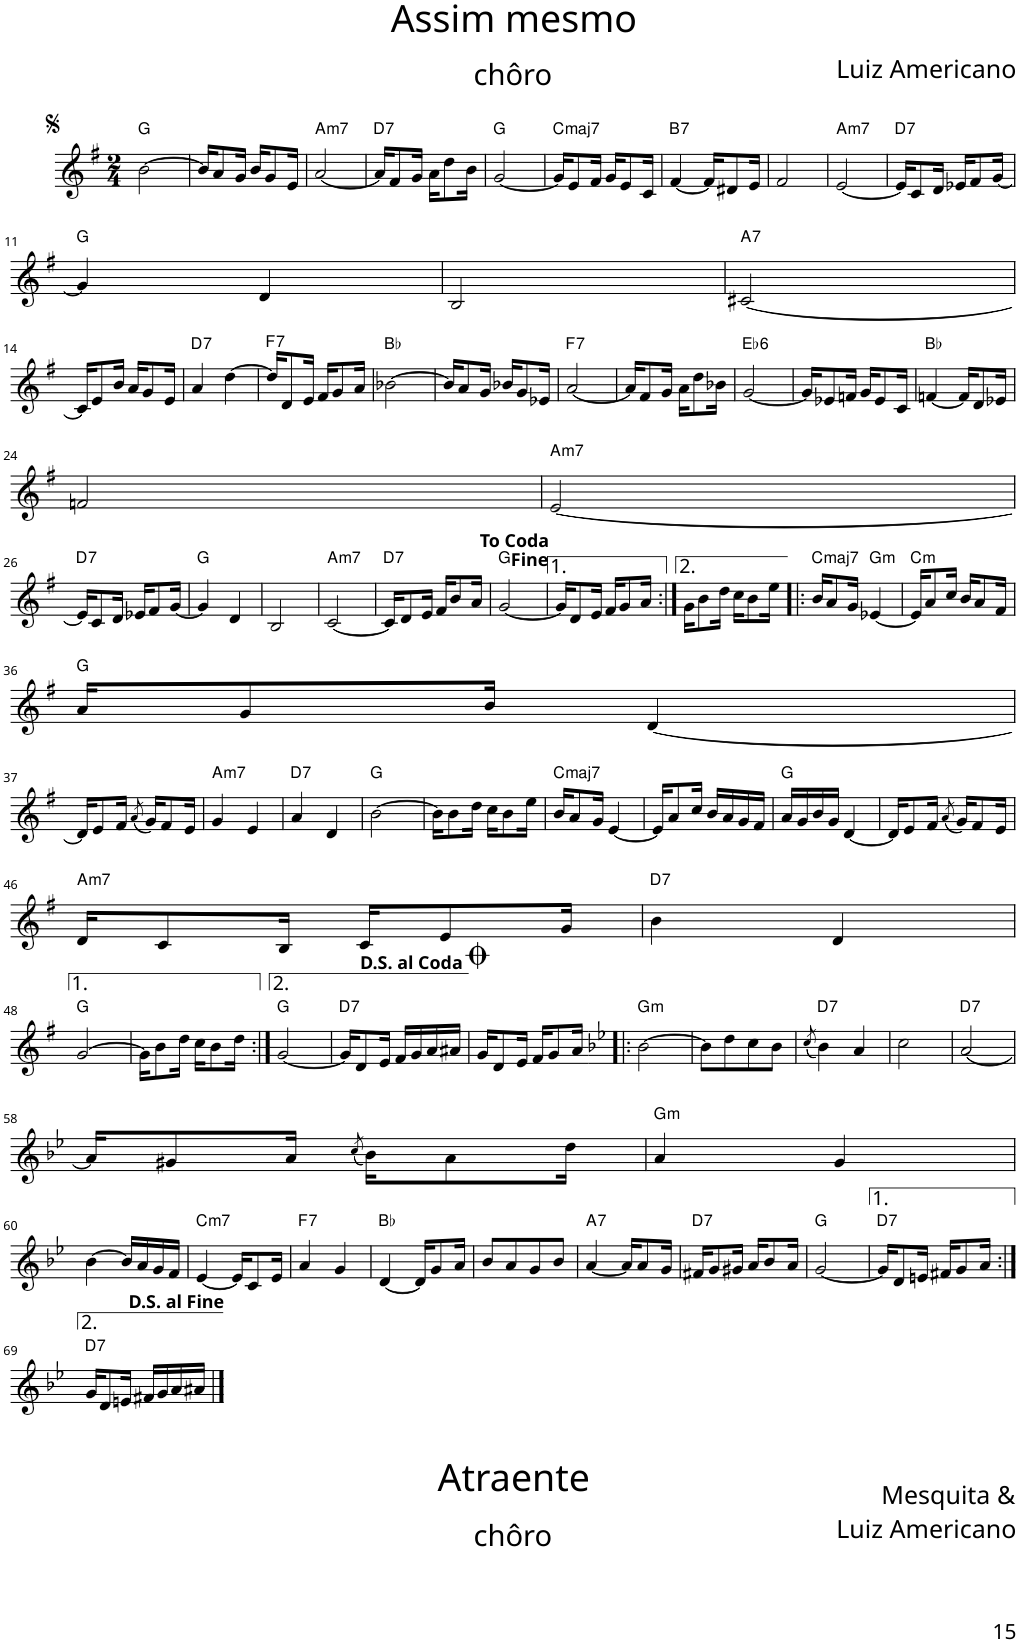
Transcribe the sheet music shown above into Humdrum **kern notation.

**kern	**harte
*part1	*part1
*staff1	*
*I"Piano	*
*I'Pno	*
!!LO:PB:g=z
*stria5	*
*clefG2	*
*k[f#]	*
*M2/4	*
=1	=1
[2b\	G:maj
=2	=2
16b/KL]	.
8a/	.
16g/Jk	.
16b/KL	.
8g/	.
16e/Jk	.
=3	=3
!	!LO:H:kt=m7
[2a/	A:min7
=4	=4
!	!LO:H:kt=7
16a/KL]	D:7
8f#/	.
16g/Jk	.
16a\KL	.
8dd\	.
16b\Jk	.
=5	=5
[2g/	G:maj
=6	=6
!	!LO:H:kt=maj7
16g/KL]	C:maj7
8e/	.
16f#/Jk	.
16g/KL	.
8e/	.
16c/Jk	.
=7	=7
!	!LO:H:kt=7
[4f#/	B:7
16f#/KL]	.
8d#X/	.
16e/Jk	.
=8	=8
2f#/	.
=9	=9
!	!LO:H:kt=m7
[2e/	A:min7
=10	=10
!	!LO:H:kt=7
16e/KL]	D:7
8c/	.
16d/Jk	.
16e-X/KL	.
8f#/	.
[16g/Jk	.
!!LO:LB:g=z
=11	=11
4g/]	G:maj
4d/	.
=12	=12
2B/	.
=13	=13
!	!LO:H:kt=7
[2c#X/	A:7
!!LO:LB:g=z
=14	=14
16c#/KL]	.
8e/	.
16b/Jk	.
16a/KL	.
8g/	.
16e/Jk	.
=15	=15
!	!LO:H:kt=7
4a/	D:7
[4dd\	.
=16	=16
!	!LO:H:kt=7
16dd/KL]	F:7
8d/	.
16e/Jk	.
16f#/KL	.
8g/	.
16a/Jk	.
=17	=17
[2b-X\	Bb:maj
=18	=18
16b-/KL]	.
8a/	.
16g/Jk	.
16b-X/KL	.
8g/	.
16e-X/Jk	.
=19	=19
!	!LO:H:kt=7
[2a/	F:7
=20	=20
16a/KL]	.
8f#/	.
16g/Jk	.
16a\KL	.
8dd\	.
16b-X\Jk	.
=21	=21
!	!LO:H:kt=6
[2g/	Eb:maj6
=22	=22
16g/KL]	.
8e-X/	.
16fn/Jk	.
16g/KL	.
8e-/	.
16c/Jk	.
=23	=23
[4fn/	Bb:maj
16f/KL]	.
8d/	.
16e-X/Jk	.
!!LO:LB:g=z
=24	=24
2fn/	.
=25	=25
!	!LO:H:kt=m7
[2e/	A:min7
!!LO:LB:g=z
=26	=26
!	!LO:H:kt=7
16e/KL]	D:7
8c/	.
16d/Jk	.
16e-X/KL	.
8f#/	.
[16g/Jk	.
=27	=27
4g/]	G:maj
4d/	.
=28	=28
2B/	.
=29	=29
!	!LO:H:kt=m7
[2c/	A:min7
=30	=30
!	!LO:H:kt=7
16c/KL]	D:7
8d/	.
16e/Jk	.
16f#/KL	.
8b/	.
16a/Jk	.
=31	=31
[2g/	G:maj
=32	=32
16g/KL]	.
8d/	.
16e/Jk	.
16f#/KL	.
8g/	.
16a/Jk	.
=33:|!	=33:|!
16g\KL	.
8b\	.
16dd\Jk	.
16cc\KL	.
8b\	.
16ee\Jk	.
=34!|:	=34!|:
!	!LO:H:kt=maj7
16b/KL	C:maj7
8a/	.
16g/Jk	.
!	!LO:H:kt=m
[4e-X/	G:min
=35	=35
!	!LO:H:kt=m
16e-/KL]	C:min
8a/	.
16cc/Jk	.
16b/KL	.
8a/	.
16f#/Jk	.
!!LO:LB:g=z
=36	=36
16a/KL	G:maj
8g/	.
16b/Jk	.
[4d/	.
!!LO:LB:g=z
=37	=37
16d/KL]	.
8e/	.
16f#/Jk	.
(8qa/	.
16g/KL)	.
8f#/	.
16e/Jk	.
=38	=38
!	!LO:H:kt=m7
4g/	A:min7
4e/	.
=39	=39
!	!LO:H:kt=7
4a/	D:7
4d/	.
=40	=40
[2b\	G:maj
=41	=41
16b\KL]	.
8b\	.
16dd\Jk	.
16cc\KL	.
8b\	.
16ee\Jk	.
=42	=42
!	!LO:H:kt=maj7
16b/KL	C:maj7
8a/	.
16g/Jk	.
[4e/	.
=43	=43
16e/KL]	.
8a/	.
16cc/Jk	.
16b/LL	.
16a/	.
16g/	.
16f#/JJ	.
=44	=44
16a/LL	G:maj
16g/	.
16b/	.
16g/JJ	.
[4d/	.
=45	=45
16d/KL]	.
8e/	.
16f#/Jk	.
(8qa/	.
16g/KL)	.
8f#/	.
16e/Jk	.
!!LO:LB:g=z
=46	=46
!	!LO:H:kt=m7
16d/KL	A:min7
8c/	.
16B/Jk	.
16c/KL	.
8e/	.
16g/Jk	.
=47	=47
!	!LO:H:kt=7
4b\	D:7
4d/	.
!!LO:LB:g=z
=48	=48
[2g/	G:maj
=49	=49
16g\KL]	.
8b\	.
16dd\Jk	.
16cc\KL	.
8b\	.
16dd\Jk	.
=50:|!	=50:|!
[2g/	G:maj
=51	=51
!	!LO:H:kt=7
16g/KL]	D:7
8d/	.
16e/Jk	.
16f#/LL	.
16g/	.
16a/	.
16a#X/JJ	.
=52	=52
16g/KL	.
8d/	.
16e/Jk	.
16f#/KL	.
8g/	.
16a/Jk	.
=53!|:	=53!|:
*k[b-e-]	*
!	!LO:H:kt=m
[2b-\	G:min
=54	=54
8b-\L]	.
8dd\	.
8cc\	.
8b-\J	.
=55	=55
(8qcc/	.
!	!LO:H:kt=7
4b-\)	D:7
4a/	.
=56	=56
2cc\	.
=57	=57
!	!LO:H:kt=7
[2a/	D:7
!!LO:LB:g=z
=58	=58
16a/KL]	.
8g#X/	.
16a/Jk	.
(8qcc/	.
16b-\KL)	.
8a\	.
16dd\Jk	.
=59	=59
!	!LO:H:kt=m
4a/	G:min
4g/	.
!!LO:LB:g=z
=60	=60
[4b-\	.
16b-/LL]	.
16a/	.
16g/	.
16f/JJ	.
=61	=61
!	!LO:H:kt=m7
[4e-/	C:min7
16e-/KL]	.
8c/	.
16e-/Jk	.
=62	=62
!	!LO:H:kt=7
4a/	F:7
4g/	.
=63	=63
[4d/	Bb:maj
16d/KL]	.
8g/	.
16a/Jk	.
=64	=64
8b-/L	.
8a/	.
8g/	.
8b-/J	.
=65	=65
!	!LO:H:kt=7
[4a/	A:7
16a/KL]	.
8a/	.
16g/Jk	.
=66	=66
!	!LO:H:kt=7
16f#X/KL	D:7
8g/	.
16g#X/Jk	.
16a/KL	.
8b-/	.
16a/Jk	.
=67	=67
[2g/	G:maj
=68	=68
!	!LO:H:kt=7
16g/KL]	D:7
8d/	.
16en/Jk	.
16f#X/KL	.
8g/	.
16a/Jk	.
!!LO:LB:g=z
=69:|!	=69:|!
!	!LO:H:kt=7
16g/KL	D:7
8d/	.
16en/Jk	.
16f#X/LL	.
16g/	.
16a/	.
16a#X/JJ	.
==	==
*-	*-
